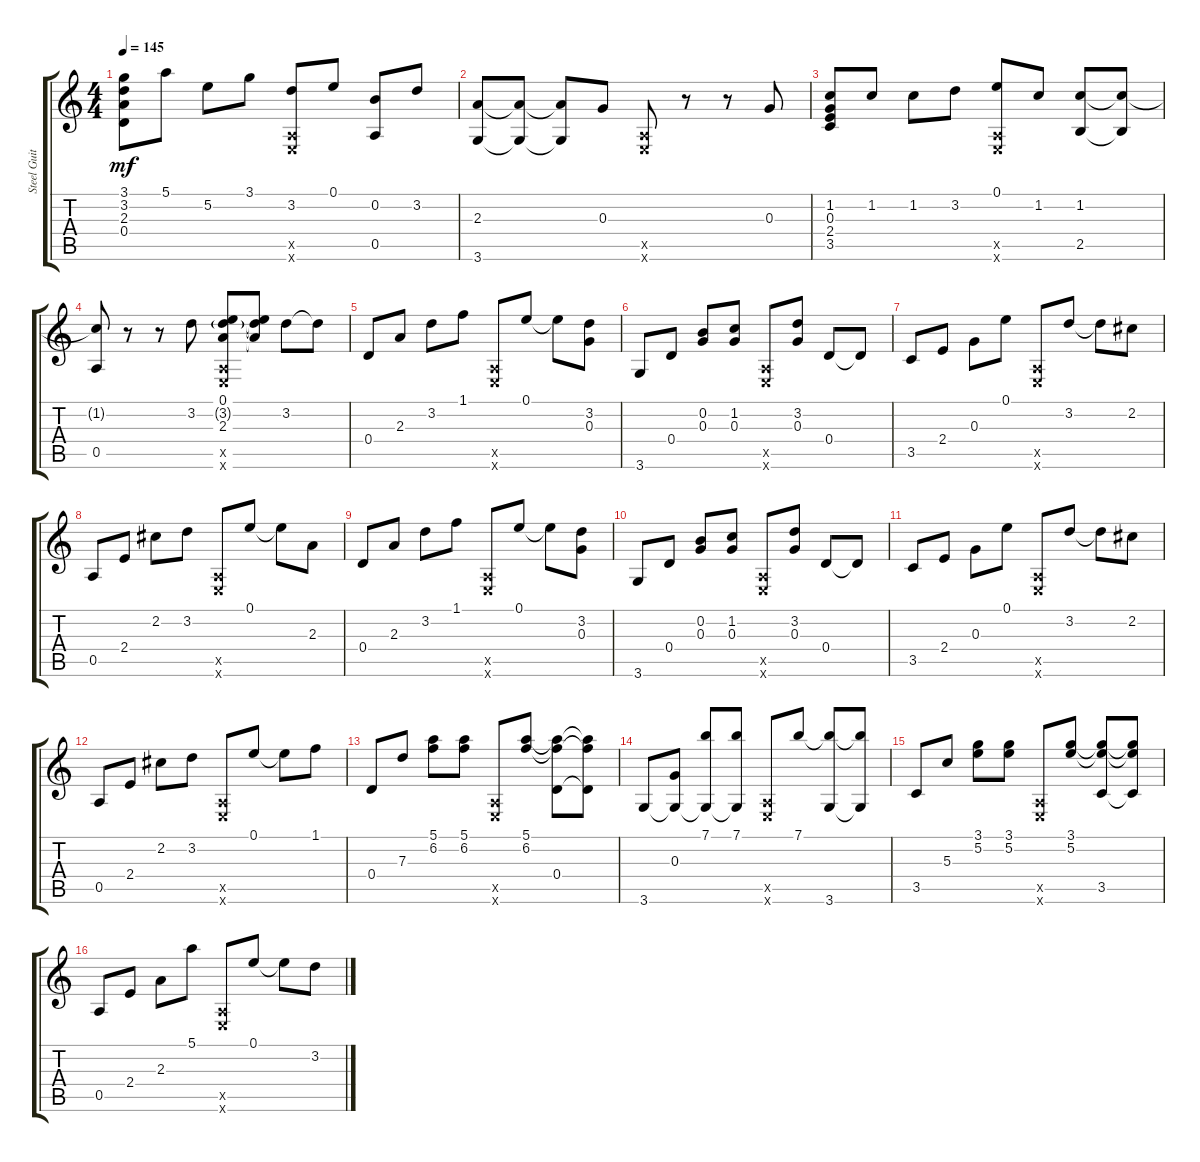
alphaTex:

\track ("Steel Guitar" "Steel Guit") {instrument acousticguitarsteel}
\staff {score tabs}
\tuning (E4 B3 G3 D3 A2 E2) {hide}
\ts (4 4)
\tempo 145
\clef g2
\ks c
(3.1 3.2 2.3 0.4).8{dy mf} 5.1.8 5.2.8 3.1.8 (3.2 0.5{x} 0.6{x}).8 0.1.8 (0.2 0.5).8 3.2.8 |
(2.3 3.6).8 (2.3{t} 3.6{t}).8 (2.3{t} 3.6{t}).8 0.3.8 (0.5{x} 0.6{x}).8 r.8 r.8 0.3.8 |
(1.2 0.3 2.4 3.5).8 1.2.8 1.2.8 3.2.8 (0.1 0.5{x} 0.6{x}).8 1.2.8 (1.2 2.5).8 (1.2{t} 2.5{t}).8 |
(1.2{t} 0.5).8 r.8 r.8 3.2.8 (0.1 3.2{g} 2.3 0.5{x} 0.6{x}).8 (0.1{t} 3.2{t} 2.3{t}).8 3.2.8 3.2{t}.8 |
0.4.8 2.3.8 3.2.8 1.1.8 (0.5{x} 0.6{x}).8 0.1.8 0.1{t}.8 (3.2 0.3).8 |
3.6.8 0.4.8 (0.2 0.3).8 (1.2 0.3).8 (0.5{x} 0.6{x}).8 (3.2 0.3).8 0.4.8 0.4{t}.8 |
3.5.8 2.4.8 0.3.8 0.1.8 (0.5{x} 0.6{x}).8 3.2.8 3.2{t}.8 2.2.8 |
0.5.8 2.4.8 2.2.8 3.2.8 (0.5{x} 0.6{x}).8 0.1.8 0.1{t}.8 2.3.8 |
0.4.8 2.3.8 3.2.8 1.1.8 (0.5{x} 0.6{x}).8 0.1.8 0.1{t}.8 (3.2 0.3).8 |
3.6.8 0.4.8 (0.2 0.3).8 (1.2 0.3).8 (0.5{x} 0.6{x}).8 (3.2 0.3).8 0.4.8 0.4{t}.8 |
3.5.8 2.4.8 0.3.8 0.1.8 (0.5{x} 0.6{x}).8 3.2.8 3.2{t}.8 2.2.8 |
0.5.8 2.4.8 2.2.8 3.2.8 (0.5{x} 0.6{x}).8 0.1.8 0.1{t}.8 1.1.8 |
0.4.8 7.3.8 (5.1 6.2).8 (5.1 6.2).8 (0.5{x} 0.6{x}).8 (5.1 6.2).8 (5.1{t} 6.2{t} 0.4).8 (5.1{t} 6.2{t} 0.4{t}).8 |
3.6.8 (0.3 3.6{t}).8 (7.1 3.6{t}).8 (7.1 3.6{t}).8 (0.5{x} 0.6{x}).8 7.1.8 (7.1{t} 3.6).8 (7.1{t} 3.6{t}).8 |
3.5.8 5.3.8 (3.1 5.2).8 (3.1 5.2).8 (0.5{x} 0.6{x}).8 (3.1 5.2).8 (3.1{t} 5.2{t} 3.5).8 (3.1{t} 5.2{t} 3.5{t}).8 |
0.5.8 2.4.8 2.3.8 5.1.8 (0.5{x} 0.6{x}).8 0.1.8 0.1{t}.8 3.2.8
